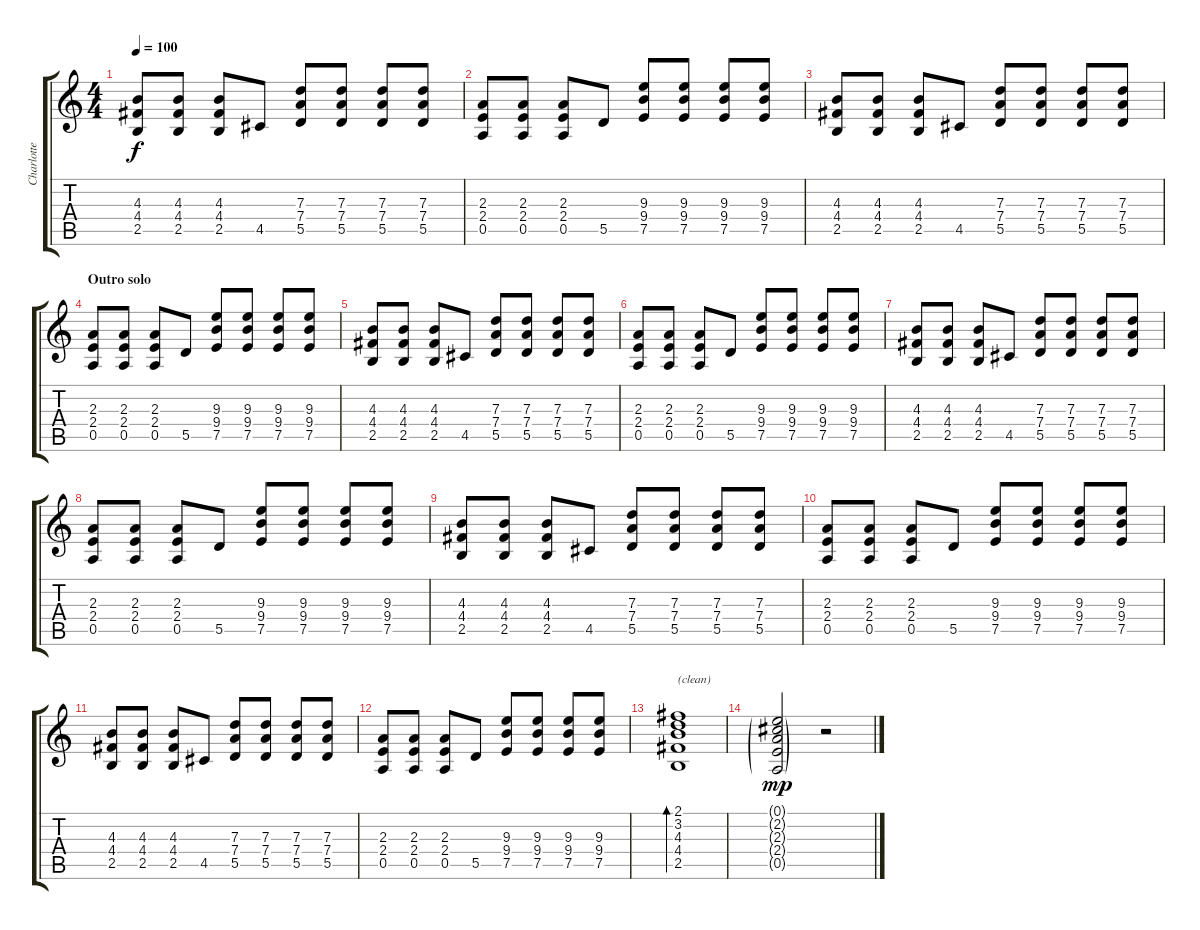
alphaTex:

\track ("Charlotte Hatherley" "Charlotte ") {instrument overdrivenguitar}
\staff {score tabs}
\tuning (E4 B3 G3 D3 A2 E2) {hide}
\ts (4 4)
\tempo 100
\clef g2
\ks c
(4.3 4.4 2.5).8{dy f} (4.3 4.4 2.5).8 (4.3 4.4 2.5).8 4.5.8 (7.3 7.4 5.5).8 (7.3 7.4 5.5).8 (7.3 7.4 5.5).8 (7.3 7.4 5.5).8 |
(2.3 2.4 0.5).8 (2.3 2.4 0.5).8 (2.3 2.4 0.5).8 5.5.8 (9.3 9.4 7.5).8 (9.3 9.4 7.5).8 (9.3 9.4 7.5).8 (9.3 9.4 7.5).8 |
(4.3 4.4 2.5).8 (4.3 4.4 2.5).8 (4.3 4.4 2.5).8 4.5.8 (7.3 7.4 5.5).8 (7.3 7.4 5.5).8 (7.3 7.4 5.5).8 (7.3 7.4 5.5).8 |
\section ("" "Outro solo")
(2.3 2.4 0.5).8 (2.3 2.4 0.5).8 (2.3 2.4 0.5).8 5.5.8 (9.3 9.4 7.5).8 (9.3 9.4 7.5).8 (9.3 9.4 7.5).8 (9.3 9.4 7.5).8 |
(4.3 4.4 2.5).8 (4.3 4.4 2.5).8 (4.3 4.4 2.5).8 4.5.8 (7.3 7.4 5.5).8 (7.3 7.4 5.5).8 (7.3 7.4 5.5).8 (7.3 7.4 5.5).8 |
(2.3 2.4 0.5).8 (2.3 2.4 0.5).8 (2.3 2.4 0.5).8 5.5.8 (9.3 9.4 7.5).8 (9.3 9.4 7.5).8 (9.3 9.4 7.5).8 (9.3 9.4 7.5).8 |
(4.3 4.4 2.5).8 (4.3 4.4 2.5).8 (4.3 4.4 2.5).8 4.5.8 (7.3 7.4 5.5).8 (7.3 7.4 5.5).8 (7.3 7.4 5.5).8 (7.3 7.4 5.5).8 |
(2.3 2.4 0.5).8 (2.3 2.4 0.5).8 (2.3 2.4 0.5).8 5.5.8 (9.3 9.4 7.5).8 (9.3 9.4 7.5).8 (9.3 9.4 7.5).8 (9.3 9.4 7.5).8 |
(4.3 4.4 2.5).8 (4.3 4.4 2.5).8 (4.3 4.4 2.5).8 4.5.8 (7.3 7.4 5.5).8 (7.3 7.4 5.5).8 (7.3 7.4 5.5).8 (7.3 7.4 5.5).8 |
(2.3 2.4 0.5).8 (2.3 2.4 0.5).8 (2.3 2.4 0.5).8 5.5.8 (9.3 9.4 7.5).8 (9.3 9.4 7.5).8 (9.3 9.4 7.5).8 (9.3 9.4 7.5).8 |
(4.3 4.4 2.5).8 (4.3 4.4 2.5).8 (4.3 4.4 2.5).8 4.5.8 (7.3 7.4 5.5).8 (7.3 7.4 5.5).8 (7.3 7.4 5.5).8 (7.3 7.4 5.5).8 |
(2.3 2.4 0.5).8 (2.3 2.4 0.5).8 (2.3 2.4 0.5).8 5.5.8 (9.3 9.4 7.5).8 (9.3 9.4 7.5).8 (9.3 9.4 7.5).8 (9.3 9.4 7.5).8 |
(2.1 3.2 4.3 4.4 2.5).1{bd 60 txt "(clean)" volume 10 instrument electricguitarclean} |
(0.1{g} 2.2{g} 2.3{g} 2.4{g} 0.5{g}).2{dy mp} r.2
